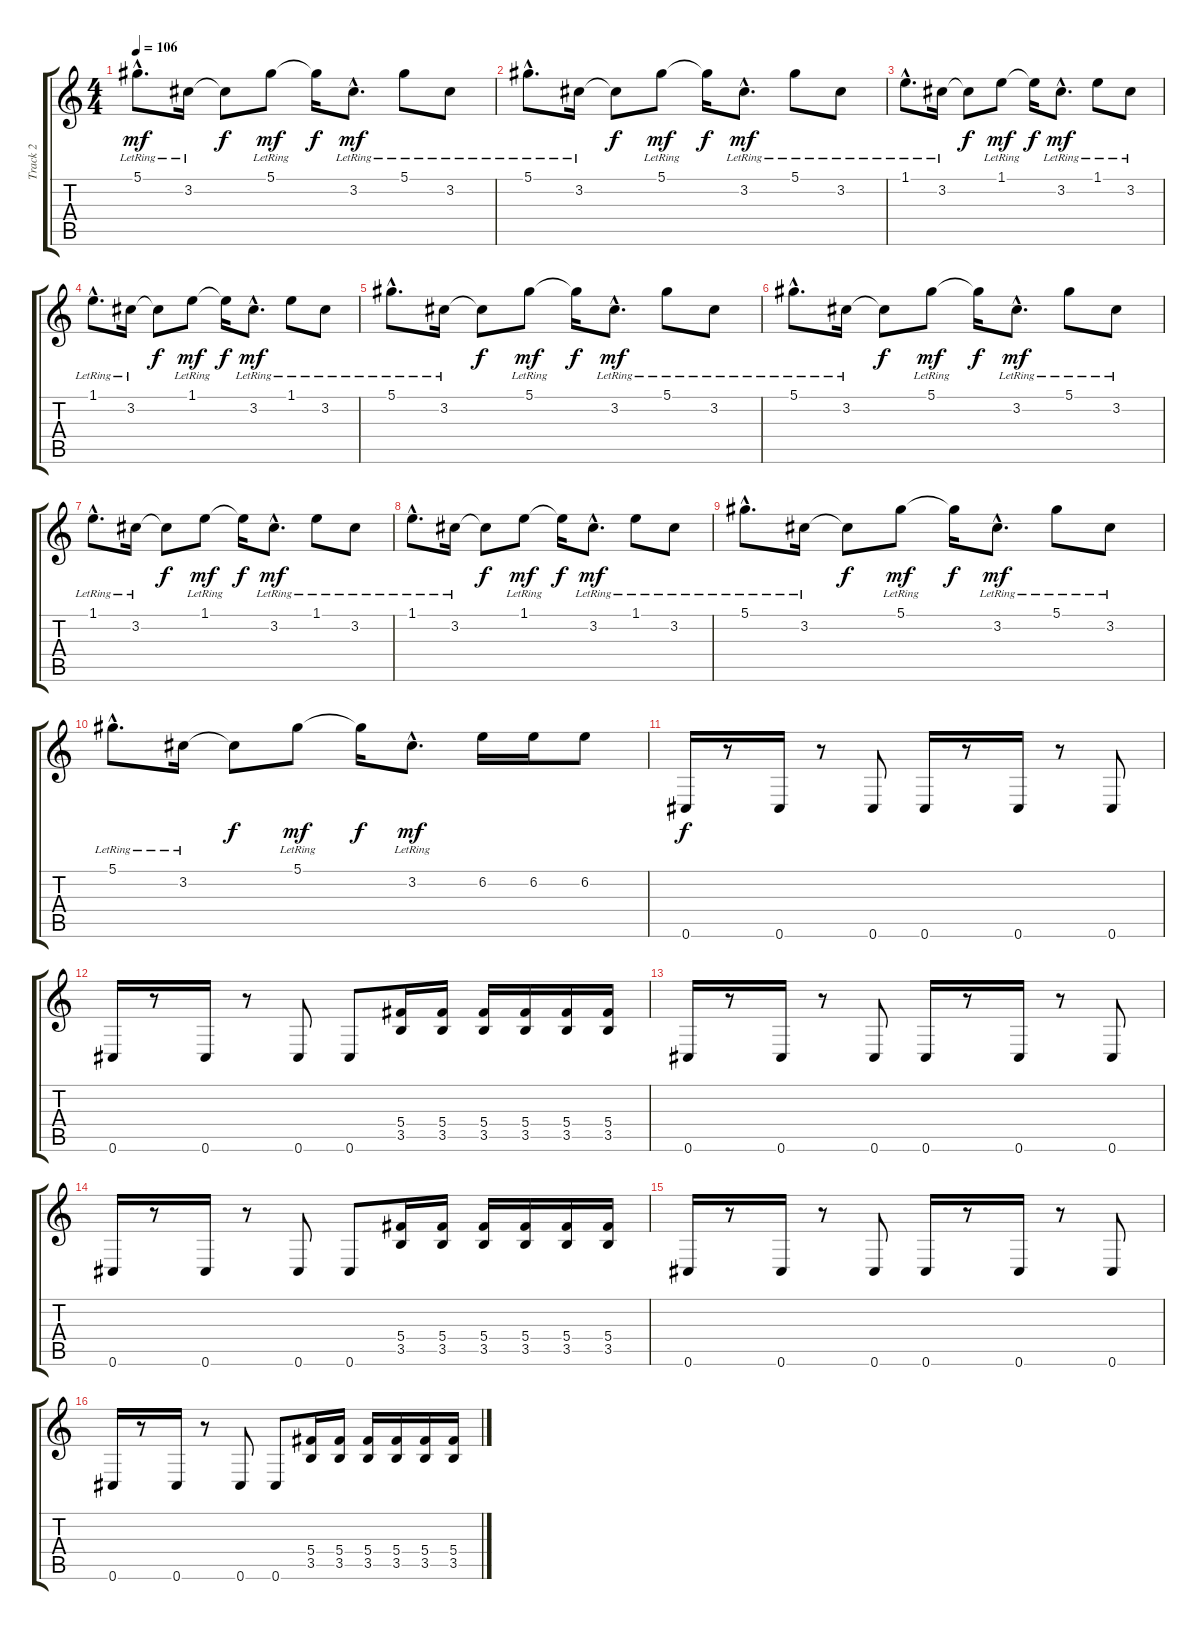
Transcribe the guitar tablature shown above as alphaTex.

\track ("Track 2" "Track 2") {instrument distortionguitar}
\staff {score tabs}
\tuning (Eb4 Bb3 Gb3 Db3 Ab2 Db2) {hide}
\ts (4 4)
\tempo 106
\clef g2
\ks c
5.1{hac lr}.8{d dy mf} 3.2{lr}.16 3.2{t}.8{dy f} 5.1{lr}.8{dy mf} 5.1{t}.16{dy f} 3.2{hac lr}.8{d dy mf} 5.1{lr}.8 3.2{lr}.8 |
5.1{hac lr}.8{d} 3.2{lr}.16 3.2{t}.8{dy f} 5.1{lr}.8{dy mf} 5.1{t}.16{dy f} 3.2{hac lr}.8{d dy mf} 5.1{lr}.8 3.2{lr}.8 |
1.1{hac lr}.8{d} 3.2{lr}.16 3.2{t}.8{dy f} 1.1{lr}.8{dy mf} 1.1{t}.16{dy f} 3.2{hac lr}.8{d dy mf} 1.1{lr}.8 3.2{lr}.8 |
1.1{hac lr}.8{d} 3.2{lr}.16 3.2{t}.8{dy f} 1.1{lr}.8{dy mf} 1.1{t}.16{dy f} 3.2{hac lr}.8{d dy mf} 1.1{lr}.8 3.2{lr}.8 |
5.1{hac lr}.8{d} 3.2{lr}.16 3.2{t}.8{dy f} 5.1{lr}.8{dy mf} 5.1{t}.16{dy f} 3.2{hac lr}.8{d dy mf} 5.1{lr}.8 3.2{lr}.8 |
5.1{hac lr}.8{d} 3.2{lr}.16 3.2{t}.8{dy f} 5.1{lr}.8{dy mf} 5.1{t}.16{dy f} 3.2{hac lr}.8{d dy mf} 5.1{lr}.8 3.2{lr}.8 |
1.1{hac lr}.8{d} 3.2{lr}.16 3.2{t}.8{dy f} 1.1{lr}.8{dy mf} 1.1{t}.16{dy f} 3.2{hac lr}.8{d dy mf} 1.1{lr}.8 3.2{lr}.8 |
1.1{hac lr}.8{d} 3.2{lr}.16 3.2{t}.8{dy f} 1.1{lr}.8{dy mf} 1.1{t}.16{dy f} 3.2{hac lr}.8{d dy mf} 1.1{lr}.8 3.2{lr}.8 |
5.1{hac lr}.8{d} 3.2{lr}.16 3.2{t}.8{dy f} 5.1{lr}.8{dy mf} 5.1{t}.16{dy f} 3.2{hac lr}.8{d dy mf} 5.1{lr}.8 3.2{lr}.8 |
5.1{hac lr}.8{d} 3.2{lr}.16 3.2{t}.8{dy f} 5.1{lr}.8{dy mf} 5.1{t}.16{dy f} 3.2{hac lr}.8{d dy mf} 6.2.16 6.2.16 6.2.8 |
0.6.16{dy f} r.8 0.6.16 r.8 0.6.8 0.6.16 r.8 0.6.16 r.8 0.6.8 |
0.6.16 r.8 0.6.16 r.8 0.6.8 0.6.8 (5.4 3.5).16 (5.4 3.5).16 (5.4 3.5).16 (5.4 3.5).16 (5.4 3.5).16 (5.4 3.5).16 |
0.6.16 r.8 0.6.16 r.8 0.6.8 0.6.16 r.8 0.6.16 r.8 0.6.8 |
0.6.16 r.8 0.6.16 r.8 0.6.8 0.6.8 (5.4 3.5).16 (5.4 3.5).16 (5.4 3.5).16 (5.4 3.5).16 (5.4 3.5).16 (5.4 3.5).16 |
0.6.16 r.8 0.6.16 r.8 0.6.8 0.6.16 r.8 0.6.16 r.8 0.6.8 |
0.6.16 r.8 0.6.16 r.8 0.6.8 0.6.8 (5.4 3.5).16 (5.4 3.5).16 (5.4 3.5).16 (5.4 3.5).16 (5.4 3.5).16 (5.4 3.5).16
